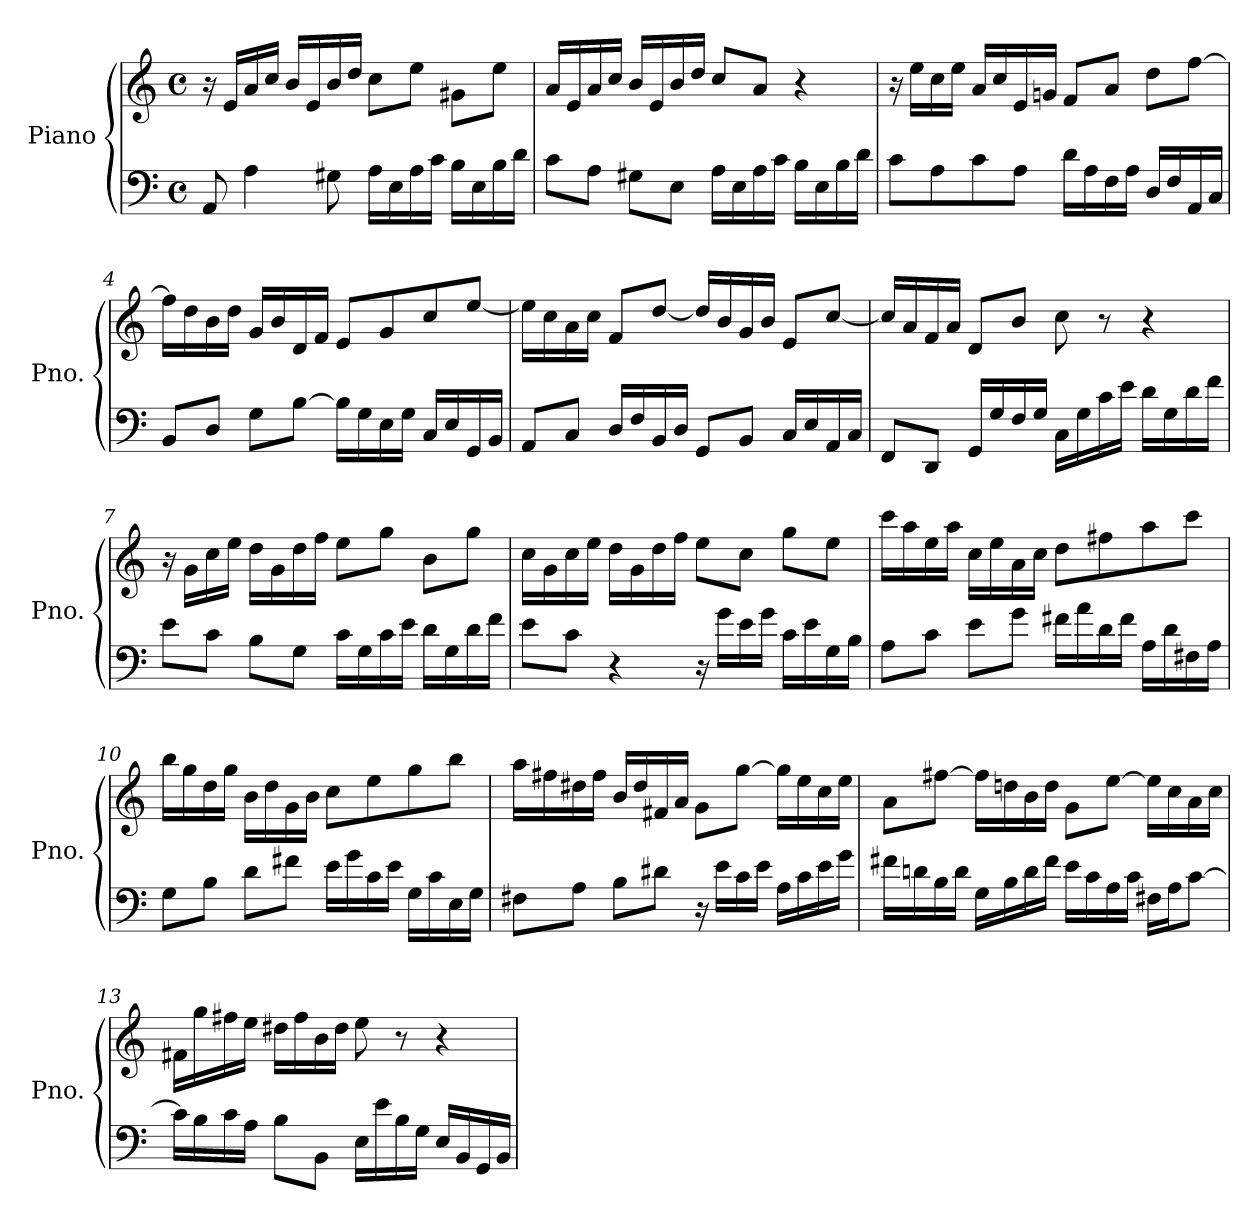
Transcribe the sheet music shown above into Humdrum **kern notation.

**kern	**kern
*part1	*part1
*staff2	*staff1
*I"Piano	*
*I'Pno.	*
*clefF4	*clefG2
*k[]	*k[]
*M4/4	*M4/4
*met(c)	*met(c)
=1	=1
8AA/	16r
.	16e/LL
4A\	16a/
.	16cc/JJ
.	16b/LL
.	16e/
8G#X\	16b/
.	16dd/JJ
16A\LL	8cc\L
16E\	.
16A\	8ee\J
16c\JJ	.
16B\LL	8g#X\L
16E\	.
16B\	8ee\J
16d\JJ	.
=2	=2
8c\L	16a/LL
.	16e/
8A\J	16a/
.	16cc/JJ
8G#X\L	16b/LL
.	16e/
8E\J	16b/
.	16dd/JJ
16A\LL	8cc/L
16E\	.
16A\	8a/J
16c\JJ	.
16B\LL	4r
16E\	.
16B\	.
16d\JJ	.
=3	=3
8c\L	16r
.	16ee\LL
8A\	16cc\
.	16ee\JJ
8c\	16a/LL
.	16cc/
8A\J	16e/
.	16gn/JJ
16d\LL	8f/L
16A\	.
16F\	8a/J
16A\JJ	.
16D/LL	8dd\L
16F/	.
16AA/	[8ff\J
16C/JJ	.
!!LO:LB:g=z
=4	=4
8BB/L	16ff\LL]
.	16dd\
8D/J	16b\
.	16dd\JJ
8G\L	16g/LL
.	16b/
[8B\J	16d/
.	16f/JJ
16B\LL]	8e/L
16G\	.
16E\	8g/
16G\JJ	.
16C/LL	8cc/
16E/	.
16GG/	[8ee/J
16BB/JJ	.
=5	=5
8AA/L	16ee\LL]
.	16cc\
8C/J	16a\
.	16cc\JJ
16D/LL	8f/L
16F/	.
16BB/	[8dd/J
16D/JJ	.
8GG/L	16dd/LL]
.	16b/
8BB/J	16g/
.	16b/JJ
16C/LL	8e/L
16E/	.
16AA/	[8cc/J
16C/JJ	.
=6	=6
8FF/L	16cc/LL]
.	16a/
8DD/J	16f/
.	16a/JJ
16GG/LL	8d/L
16G/	.
16F/	8b/J
16G/JJ	.
16C\LL	8cc\
16G\	.
16c\	8r
16e\JJ	.
16d\LL	4r
16G\	.
16d\	.
16f\JJ	.
!!LO:LB:g=z
=7	=7
8e\L	16r
.	16g\LL
8c\J	16cc\
.	16ee\JJ
8B\L	16dd\LL
.	16g\
8G\J	16dd\
.	16ff\JJ
16c\LL	8ee\L
16G\	.
16c\	8gg\J
16e\JJ	.
16d\LL	8b\L
16G\	.
16d\	8gg\J
16f\JJ	.
=8	=8
8e\L	16cc\LL
.	16g\
8c\J	16cc\
.	16ee\JJ
4r	16dd\LL
.	16g\
.	16dd\
.	16ff\JJ
16r	8ee\L
16g\LL	.
16e\	8cc\J
16g\JJ	.
16c\LL	8gg\L
16e\	.
16G\	8ee\J
16B\JJ	.
!!LO:LB:g=z
=9	=9
8A\L	16ccc\LL
.	16aa\
8c\J	16ee\
.	16aa\JJ
8e\L	16cc\LL
.	16ee\
8g\J	16a\
.	16cc\JJ
16f#X\LL	8dd\L
16a\	.
16d\	8ff#X\
16f#\JJ	.
16A\LL	8aa\
16d\	.
16F#X\	8ccc\J
16A\JJ	.
=10	=10
8G\L	16bb\LL
.	16gg\
8B\J	16dd\
.	16gg\JJ
8d\L	16b\LL
.	16dd\
8f#X\J	16g\
.	16b\JJ
16e\LL	8cc\L
16g\	.
16c\	8ee\
16e\JJ	.
16G\LL	8gg\
16c\	.
16E\	8bb\J
16G\JJ	.
!!LO:LB:g=z
=11	=11
8F#X\L	16aa\LL
.	16ff#X\
8A\J	16dd#X\
.	16ff#\JJ
8B\L	16b/LL
.	16dd#/
8d#X\J	16f#X/
.	16a/JJ
16r	8g\L
16e\LL	.
16c\	[8gg\J
16e\JJ	.
16A\LL	16gg\LL]
16c\	16ee\
16e\	16cc\
16g\JJ	16ee\JJ
=12	=12
16f#X\LL	8a\L
16dn\	.
16B\	[8ff#X\J
16d\JJ	.
16G\LL	16ff#\LL]
16B\	16ddn\
16d\	16b\
16f#\JJ	16dd\JJ
16e\LL	8g\L
16c\	.
16A\	[8ee\J
16c\JJ	.
16F#X\LL	16ee\LL]
16A\J	16cc\
[8c\J	16a\
.	16cc\JJ
!!LO:PB:g=z
=13	=13
16c\LL]	16f#X\LL
16B\	16gg\
16c\	16ff#X\
16A\JJ	16ee\JJ
8B\L	16dd#X\LL
.	16ff#\
8BB\J	16b\
.	16dd#\JJ
16E\LL	8ee\
16e\	.
16B\	8r
16G\JJ	.
16E/LL	4r
16BB/	.
16GG/	.
16BB/JJ	.
=	=
*-	*-
